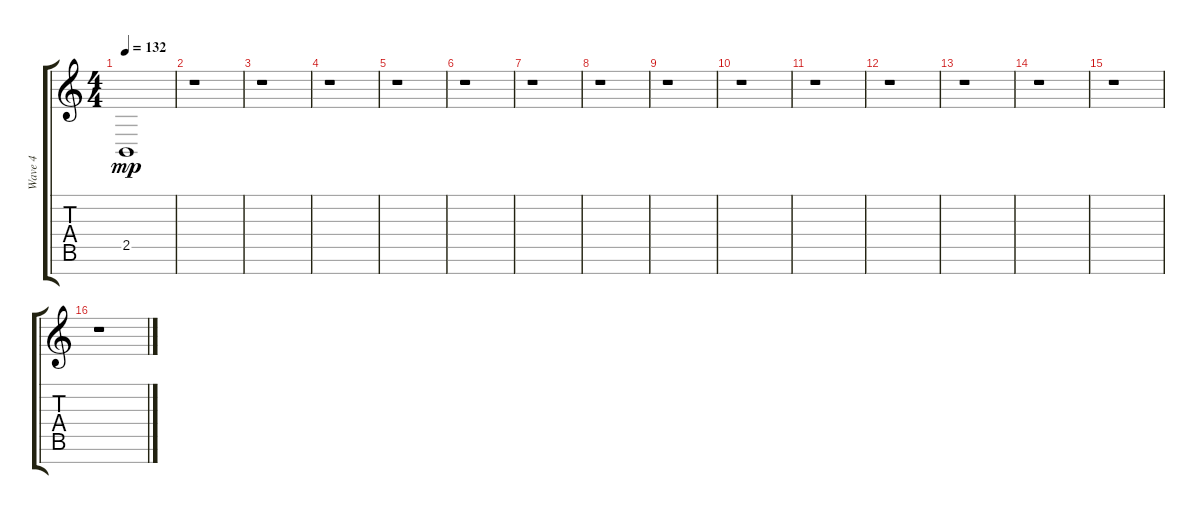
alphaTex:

\track ("Wave 4" "Wave 4") {instrument lead1square}
\staff {score tabs}
\tuning (E4 B3 G3 D3 A2 E2 B1) {hide}
\ts (4 4)
\tempo 132
\clef g2
\ks c
2.5.1{dy mp} |
r.1 |
r.1 |
r.1 |
r.1 |
r.1 |
r.1 |
r.1 |
r.1 |
r.1 |
r.1 |
r.1 |
r.1 |
r.1 |
r.1 |
r.1
